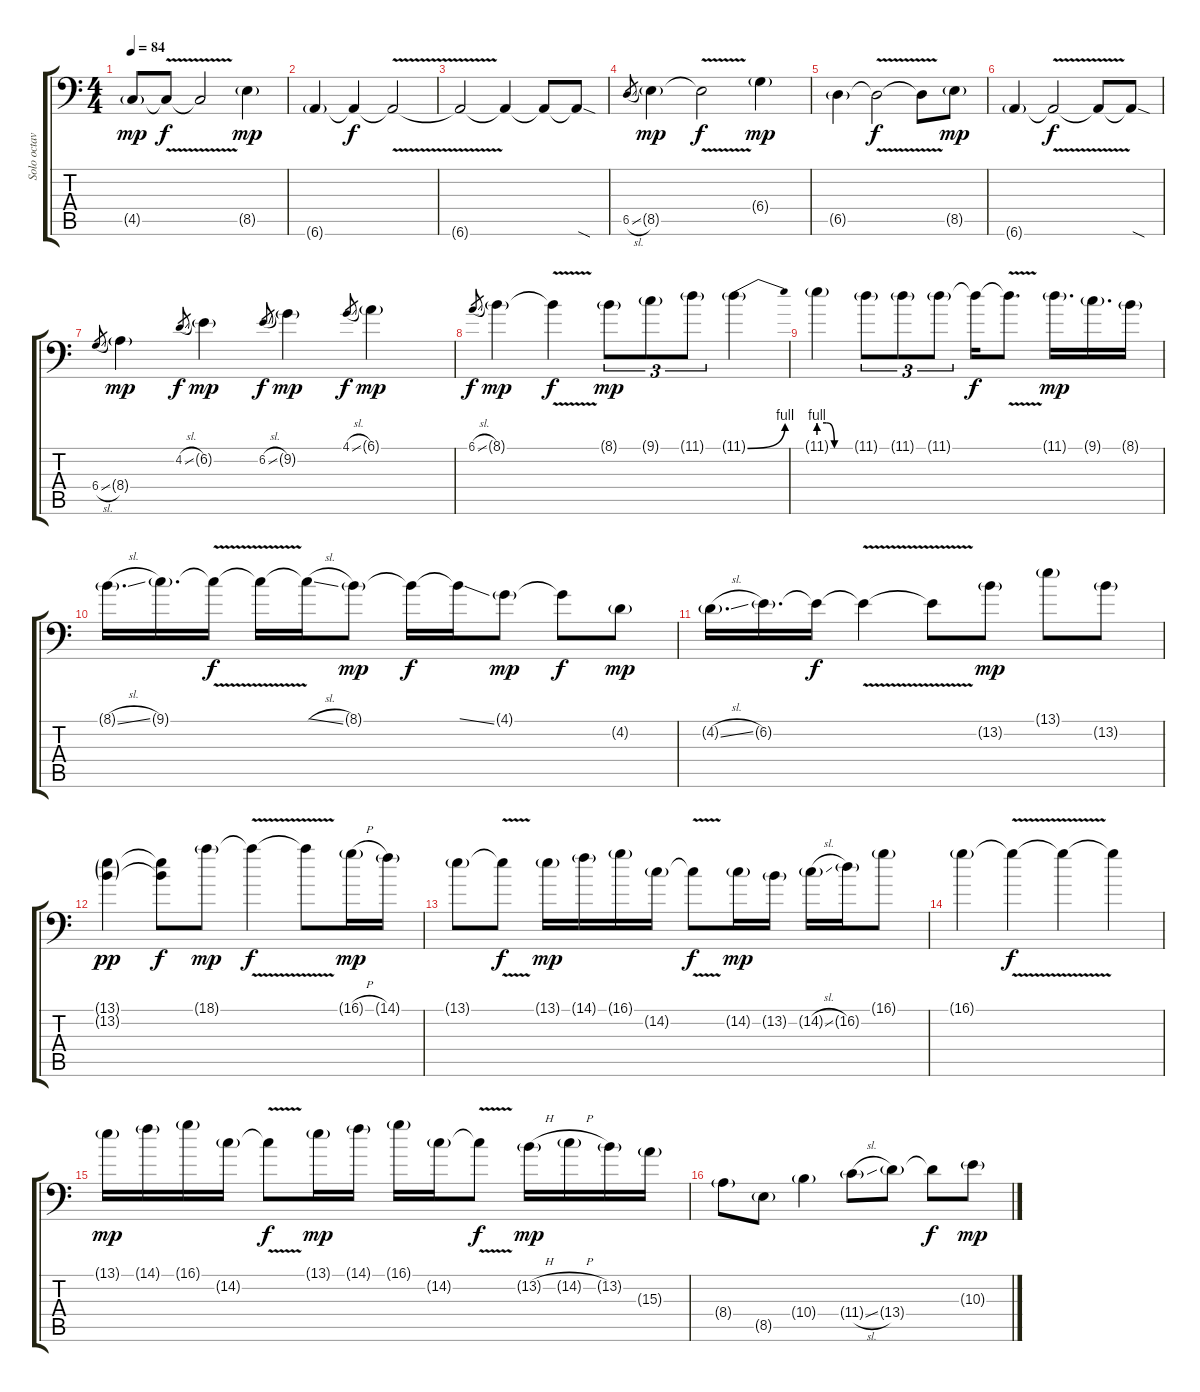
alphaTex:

\track ("Solo octave effect" "Solo octav") {instrument overdrivenguitar}
\staff {score tabs}
\tuning (Eb3 Bb2 Gb2 Db2 Ab1 Eb1) {hide}
\ts (4 4)
\tempo 84
\clef f4
\ks c
4.5{g}.8{dy mp} 4.5{v t}.8{dy f} 4.5{t}.2 8.5{g}.4{dy mp} |
6.6{g}.4 6.6{t}.4{dy f} 6.6{v t}.2 |
6.6{t}.2 6.6{t}.4 6.6{t}.8 6.6{sod t}.8 |
6.5{sl}.8{gr} 8.5{g}.4{dy mp} 8.5{v t}.2{dy f} 6.4{g}.4{dy mp} |
6.5{g}.4 6.5{v t}.2{dy f} 6.5{t}.8 8.5{g}.8{dy mp} |
6.6{g}.4 6.6{v t}.2{dy f} 6.6{t}.8 6.6{sod t}.8 |
6.4{sl}.8{gr} 8.4{g}.4{dy mp} 4.2{sl}.8{gr dy f} 6.2{g}.4{dy mp} 6.2{sl}.8{gr dy f} 9.2{g}.4{dy mp} 4.1{sl}.8{gr dy f} 6.1{g}.4{dy mp} |
6.1{sl}.8{gr dy f} 8.1{g}.4{dy mp} 8.1{v t}.4{dy f} 8.1{g}.8{tu (3 2) dy mp} 9.1{g}.8{tu (3 2)} 11.1{g}.8{tu (3 2)} 11.1{be (bend 0 0 60 4) g}.4 |
11.1{be (custom 0 4 15 4 30 0 60 0) g}.4 11.1{g}.8{tu (3 2)} 11.1{g}.8{tu (3 2)} 11.1{g}.8{tu (3 2)} 11.1{t}.16{dy f} 11.1{v t}.8{d} 11.1{g}.16{d dy mp} 9.1{g}.16{d} 8.1{g}.16 |
8.1{sl g}.16{d} 9.1{g}.16{d} 9.1{v t}.16{dy f} 9.1{t}.16 9.1{sl t}.16 8.1{g}.8{dy mp} 8.1{t}.16{dy f} 8.1{ss t}.16 4.1{g}.8{dy mp} 4.1{t}.8{dy f} 4.2{g}.8{dy mp} |
4.2{sl g}.16{d} 6.2{g}.16{d} 6.2{t}.16{dy f} 6.2{v t}.4 6.2{t}.8 13.2{g}.8{dy mp} 13.1{g}.8 13.2{g}.8 |
(13.1{g} 13.2{g}).4{dy pp} (13.1{t} 13.2{t}).8{dy f} 18.1{g}.8{dy mp} 18.1{v t}.4{dy f} 18.1{t}.8 16.1{h g}.16{dy mp} 14.1{g}.16 |
13.1{g}.8 13.1{v t}.8{dy f} 13.1{g}.16{dy mp} 14.1{g}.16 16.1{g}.16 14.2{g}.16 14.2{v t}.8{dy f} 14.2{g}.16{dy mp} 13.2{g}.16 14.2{sl g}.16 16.2{g}.16 16.1{g}.8 |
16.1{g}.4 16.1{v t}.4{dy f} 16.1{t}.4 16.1{t}.4 |
13.1{g}.16{dy mp} 14.1{g}.16 16.1{g}.16 14.2{g}.16 14.2{v t}.8{dy f} 13.1{g}.16{dy mp} 14.1{g}.16 16.1{g}.16 14.2{g}.16 14.2{v t}.8{dy f} 13.2{h g}.16{dy mp} 14.2{h g}.16 13.2{g}.16 15.3{g}.16 |
8.4{g}.8 8.5{g}.8 10.4{g}.4 11.4{sl g}.8 13.4{g}.8 13.4{t}.8{dy f} 10.3{g}.8{dy mp}
